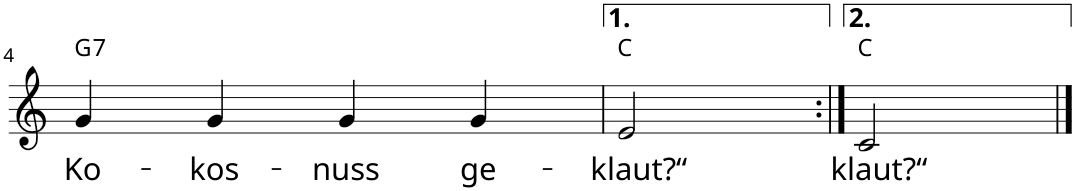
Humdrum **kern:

**kern	**text	**harte
*part1	*part1	*part1
*staff1	*staff1	*
*I"Soprano	*	*
*I'S.	*	*
!!LO:PB:g=z
*clefG2	*	*
*k[]	*	*
*M4/4	*	*
=4	=4	=4
!	!LO:LY:b	!LO:H:kt=7
4g/	Ko-	G:7
!	!LO:LY:b	!
4g/	-kos-	.
!	!LO:LY:b	!
4g/	-nuss	.
!	!LO:LY:b	!
4g/	ge-	.
=5	=5	=5
!	!LO:LY:b	!
2e/	-klaut?“	C:maj
=6:|!	=6:|!	=6:|!
!	!LO:LY:b	!
2c/	klaut?“	C:maj
==	==	==
*-	*-	*-
